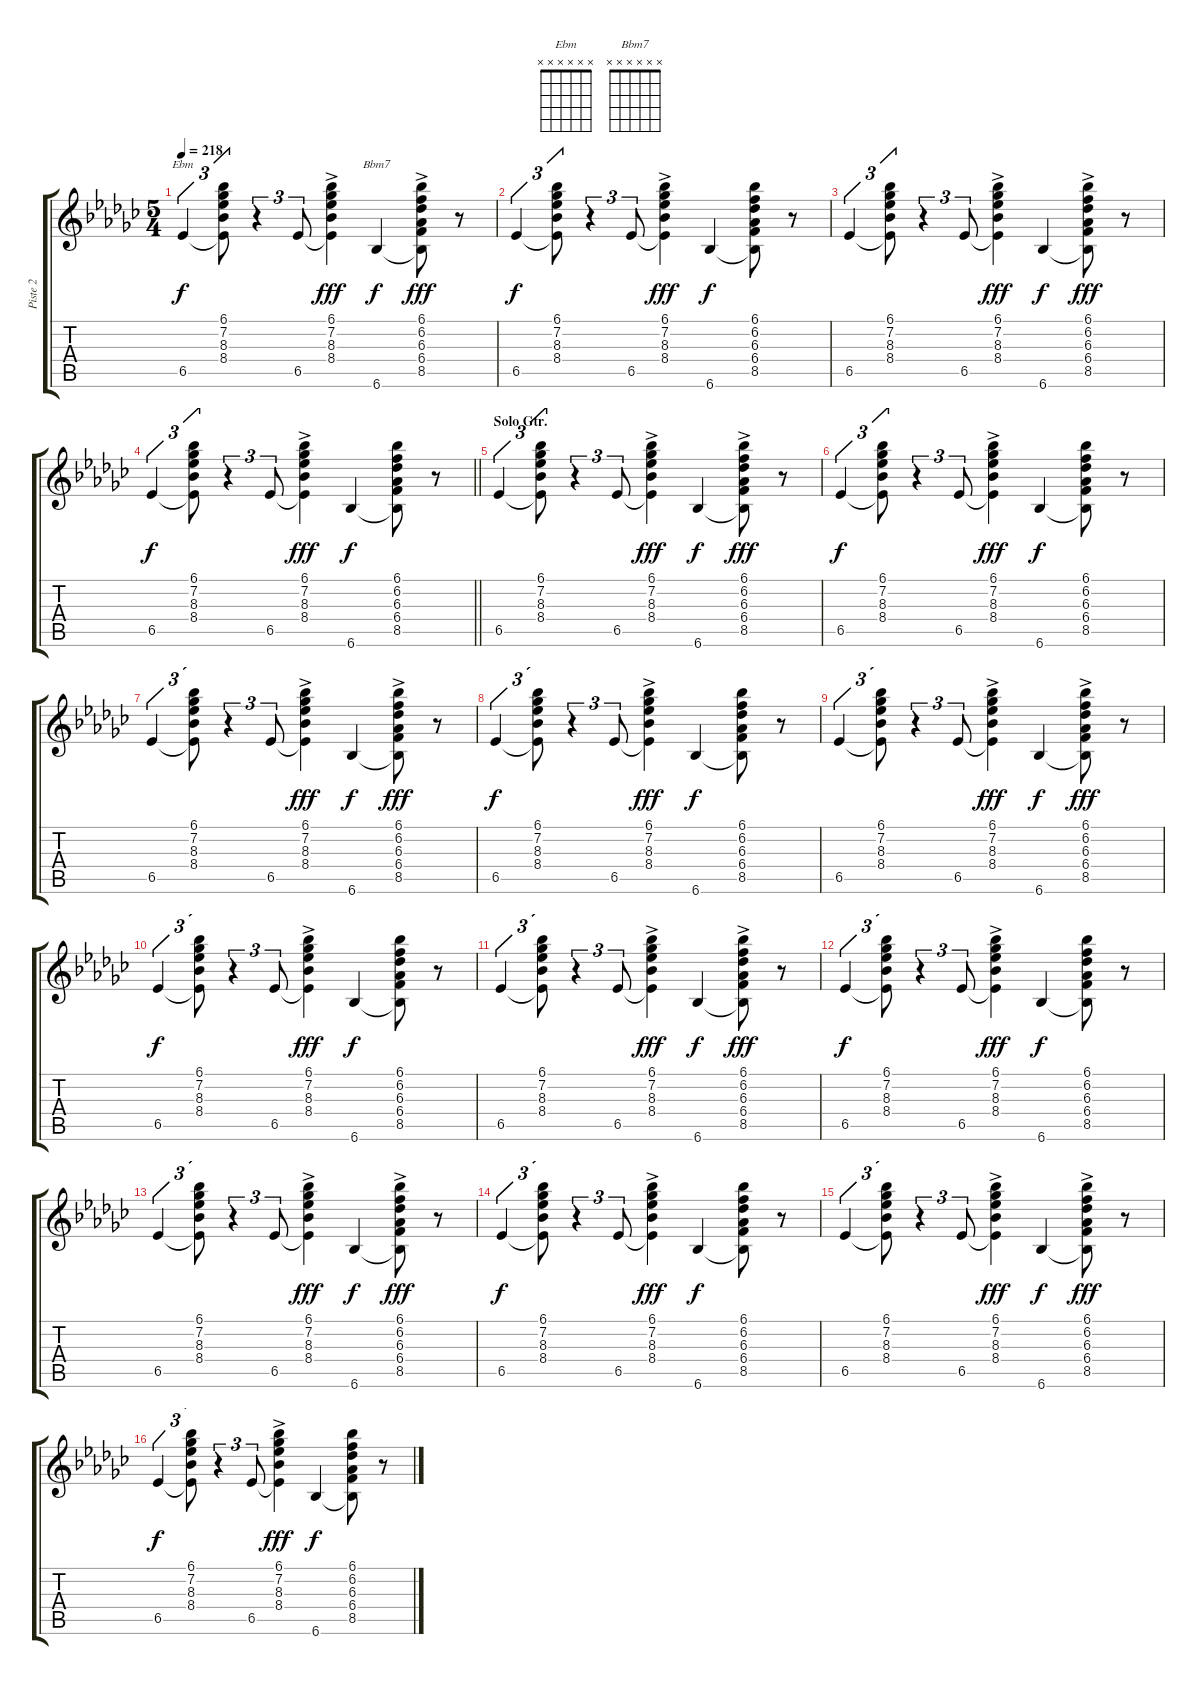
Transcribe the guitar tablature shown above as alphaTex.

\track ("Piste 2" "Piste 2") {instrument acousticguitarnylon}
\staff {score tabs}
\tuning (E4 B3 G3 D3 A2 E2) {hide}
\chord ("Ebm" x x x x x x)
\chord ("Bbm7" x x x x x x)
\ts (5 4)
\tempo 218
\clef g2
\ks ebminor
6.5.4{tu (3 2) ch "Ebm" dy f} (6.1 7.2 8.3 8.4 6.5{t}).8{tu (3 2)} r.4{tu (3 2)} 6.5.8{tu (3 2)} (6.1{ac} 7.2{ac} 8.3{ac} 8.4{ac} 6.5{t}).4{dy fff} 6.6.4{ch "Bbm7" dy f} (6.1{ac} 6.2{ac} 6.3{ac} 6.4{ac} 8.5{ac} 6.6{t}).8{dy fff} r.8 |
6.5.4{tu (3 2) dy f} (6.1 7.2 8.3 8.4 6.5{t}).8{tu (3 2)} r.4{tu (3 2)} 6.5.8{tu (3 2)} (6.1{ac} 7.2{ac} 8.3{ac} 8.4{ac} 6.5{t}).4{dy fff} 6.6.4{dy f} (6.1 6.2 6.3 6.4 8.5 6.6{t}).8 r.8 |
6.5.4{tu (3 2)} (6.1 7.2 8.3 8.4 6.5{t}).8{tu (3 2)} r.4{tu (3 2)} 6.5.8{tu (3 2)} (6.1{ac} 7.2{ac} 8.3{ac} 8.4{ac} 6.5{t}).4{dy fff} 6.6.4{dy f} (6.1{ac} 6.2{ac} 6.3{ac} 6.4{ac} 8.5{ac} 6.6{t}).8{dy fff} r.8 |
\barLineRight lightlight
6.5.4{tu (3 2) dy f} (6.1 7.2 8.3 8.4 6.5{t}).8{tu (3 2)} r.4{tu (3 2)} 6.5.8{tu (3 2)} (6.1{ac} 7.2{ac} 8.3{ac} 8.4{ac} 6.5{t}).4{dy fff} 6.6.4{dy f} (6.1 6.2 6.3 6.4 8.5 6.6{t}).8 r.8 |
\section ("" "Solo Gtr.")
6.5.4{tu (3 2) volume 8 balance 13 instrument acousticguitarnylon} (6.1 7.2 8.3 8.4 6.5{t}).8{tu (3 2)} r.4{tu (3 2)} 6.5.8{tu (3 2)} (6.1{ac} 7.2{ac} 8.3{ac} 8.4{ac} 6.5{t}).4{dy fff} 6.6.4{dy f} (6.1{ac} 6.2{ac} 6.3{ac} 6.4{ac} 8.5{ac} 6.6{t}).8{dy fff} r.8 |
6.5.4{tu (3 2) dy f} (6.1 7.2 8.3 8.4 6.5{t}).8{tu (3 2)} r.4{tu (3 2)} 6.5.8{tu (3 2)} (6.1{ac} 7.2{ac} 8.3{ac} 8.4{ac} 6.5{t}).4{dy fff} 6.6.4{dy f} (6.1 6.2 6.3 6.4 8.5 6.6{t}).8 r.8 |
6.5.4{tu (3 2)} (6.1 7.2 8.3 8.4 6.5{t}).8{tu (3 2)} r.4{tu (3 2)} 6.5.8{tu (3 2)} (6.1{ac} 7.2{ac} 8.3{ac} 8.4{ac} 6.5{t}).4{dy fff} 6.6.4{dy f} (6.1{ac} 6.2{ac} 6.3{ac} 6.4{ac} 8.5{ac} 6.6{t}).8{dy fff} r.8 |
6.5.4{tu (3 2) dy f} (6.1 7.2 8.3 8.4 6.5{t}).8{tu (3 2)} r.4{tu (3 2)} 6.5.8{tu (3 2)} (6.1{ac} 7.2{ac} 8.3{ac} 8.4{ac} 6.5{t}).4{dy fff} 6.6.4{dy f} (6.1 6.2 6.3 6.4 8.5 6.6{t}).8 r.8 |
6.5.4{tu (3 2)} (6.1 7.2 8.3 8.4 6.5{t}).8{tu (3 2)} r.4{tu (3 2)} 6.5.8{tu (3 2)} (6.1{ac} 7.2{ac} 8.3{ac} 8.4{ac} 6.5{t}).4{dy fff} 6.6.4{dy f} (6.1{ac} 6.2{ac} 6.3{ac} 6.4{ac} 8.5{ac} 6.6{t}).8{dy fff} r.8 |
6.5.4{tu (3 2) dy f} (6.1 7.2 8.3 8.4 6.5{t}).8{tu (3 2)} r.4{tu (3 2)} 6.5.8{tu (3 2)} (6.1{ac} 7.2{ac} 8.3{ac} 8.4{ac} 6.5{t}).4{dy fff} 6.6.4{dy f} (6.1 6.2 6.3 6.4 8.5 6.6{t}).8 r.8 |
6.5.4{tu (3 2)} (6.1 7.2 8.3 8.4 6.5{t}).8{tu (3 2)} r.4{tu (3 2)} 6.5.8{tu (3 2)} (6.1{ac} 7.2{ac} 8.3{ac} 8.4{ac} 6.5{t}).4{dy fff} 6.6.4{dy f} (6.1{ac} 6.2{ac} 6.3{ac} 6.4{ac} 8.5{ac} 6.6{t}).8{dy fff} r.8 |
6.5.4{tu (3 2) dy f} (6.1 7.2 8.3 8.4 6.5{t}).8{tu (3 2)} r.4{tu (3 2)} 6.5.8{tu (3 2)} (6.1{ac} 7.2{ac} 8.3{ac} 8.4{ac} 6.5{t}).4{dy fff} 6.6.4{dy f} (6.1 6.2 6.3 6.4 8.5 6.6{t}).8 r.8 |
6.5.4{tu (3 2)} (6.1 7.2 8.3 8.4 6.5{t}).8{tu (3 2)} r.4{tu (3 2)} 6.5.8{tu (3 2)} (6.1{ac} 7.2{ac} 8.3{ac} 8.4{ac} 6.5{t}).4{dy fff} 6.6.4{dy f} (6.1{ac} 6.2{ac} 6.3{ac} 6.4{ac} 8.5{ac} 6.6{t}).8{dy fff} r.8 |
6.5.4{tu (3 2) dy f} (6.1 7.2 8.3 8.4 6.5{t}).8{tu (3 2)} r.4{tu (3 2)} 6.5.8{tu (3 2)} (6.1{ac} 7.2{ac} 8.3{ac} 8.4{ac} 6.5{t}).4{dy fff} 6.6.4{dy f} (6.1 6.2 6.3 6.4 8.5 6.6{t}).8 r.8 |
6.5.4{tu (3 2)} (6.1 7.2 8.3 8.4 6.5{t}).8{tu (3 2)} r.4{tu (3 2)} 6.5.8{tu (3 2)} (6.1{ac} 7.2{ac} 8.3{ac} 8.4{ac} 6.5{t}).4{dy fff} 6.6.4{dy f} (6.1{ac} 6.2{ac} 6.3{ac} 6.4{ac} 8.5{ac} 6.6{t}).8{dy fff} r.8 |
6.5.4{tu (3 2) dy f} (6.1 7.2 8.3 8.4 6.5{t}).8{tu (3 2)} r.4{tu (3 2)} 6.5.8{tu (3 2)} (6.1{ac} 7.2{ac} 8.3{ac} 8.4{ac} 6.5{t}).4{dy fff} 6.6.4{dy f} (6.1 6.2 6.3 6.4 8.5 6.6{t}).8 r.8
